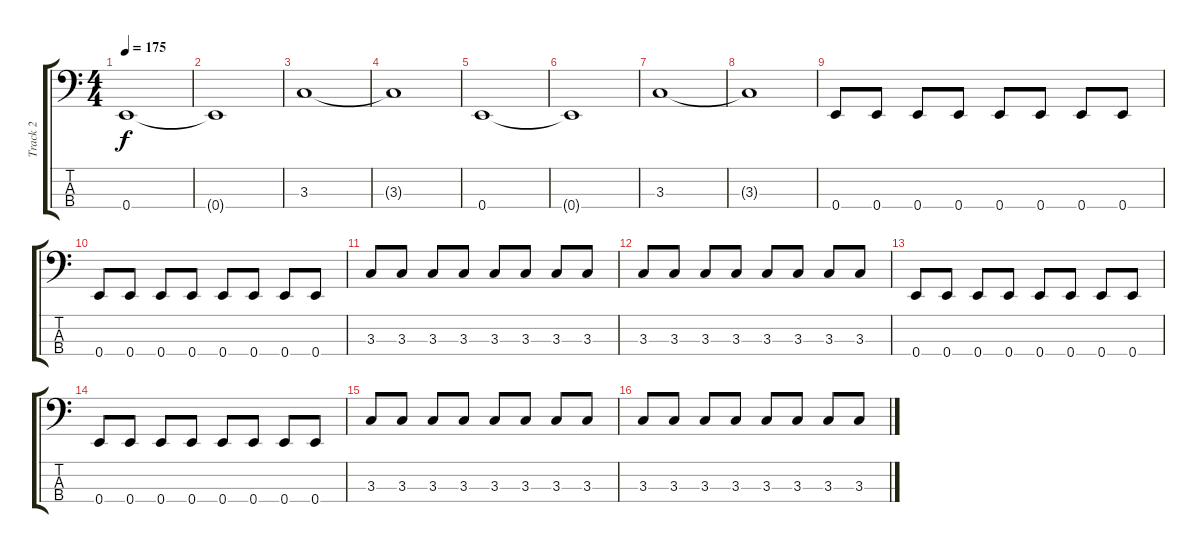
\track ("Track 2" "Track 2") {instrument electricbasspick}
\staff {score tabs}
\tuning (G2 D2 A1 E1) {hide}
\ts (4 4)
\tempo 175
\clef f4
\ks c
0.4.1{dy f} |
0.4{t}.1 |
3.3.1 |
3.3{t}.1 |
0.4.1 |
0.4{t}.1 |
3.3.1 |
3.3{t}.1 |
0.4.8 0.4.8 0.4.8 0.4.8 0.4.8 0.4.8 0.4.8 0.4.8 |
0.4.8 0.4.8 0.4.8 0.4.8 0.4.8 0.4.8 0.4.8 0.4.8 |
3.3.8 3.3.8 3.3.8 3.3.8 3.3.8 3.3.8 3.3.8 3.3.8 |
3.3.8 3.3.8 3.3.8 3.3.8 3.3.8 3.3.8 3.3.8 3.3.8 |
0.4.8 0.4.8 0.4.8 0.4.8 0.4.8 0.4.8 0.4.8 0.4.8 |
0.4.8 0.4.8 0.4.8 0.4.8 0.4.8 0.4.8 0.4.8 0.4.8 |
3.3.8 3.3.8 3.3.8 3.3.8 3.3.8 3.3.8 3.3.8 3.3.8 |
3.3.8 3.3.8 3.3.8 3.3.8 3.3.8 3.3.8 3.3.8 3.3.8
